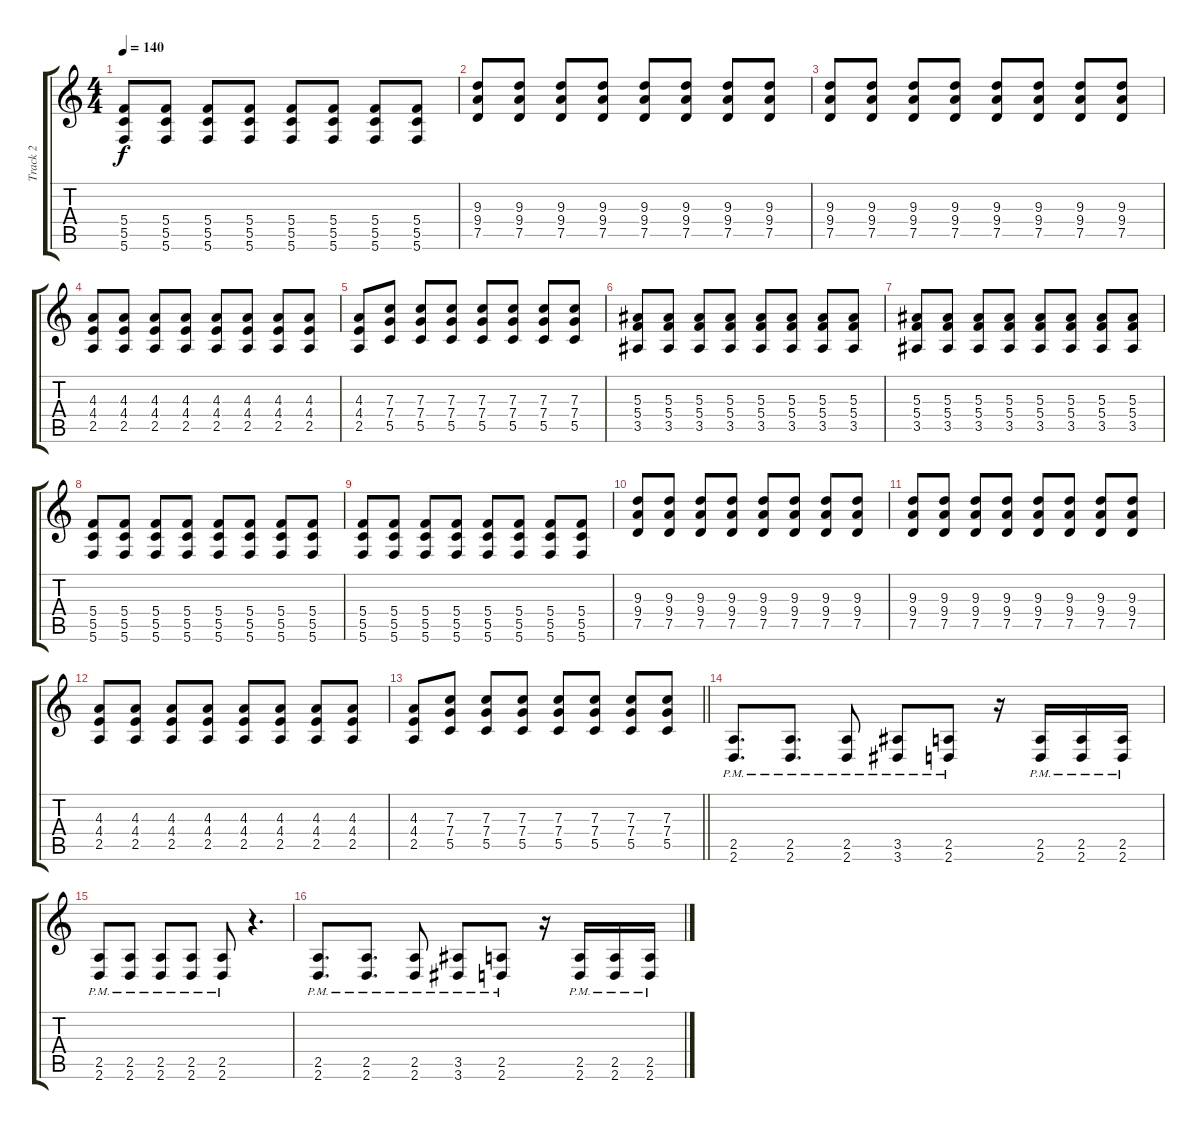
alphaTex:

\track ("Track 2" "Track 2") {instrument distortionguitar}
\staff {score tabs}
\tuning (D4 A3 F3 C3 G2 C2) {hide}
\ts (4 4)
\tempo 140
\clef g2
\ks c
(5.4 5.5 5.6).8{dy f} (5.4 5.5 5.6).8 (5.4 5.5 5.6).8 (5.4 5.5 5.6).8 (5.4 5.5 5.6).8 (5.4 5.5 5.6).8 (5.4 5.5 5.6).8 (5.4 5.5 5.6).8 |
(9.3 9.4 7.5).8 (9.3 9.4 7.5).8 (9.3 9.4 7.5).8 (9.3 9.4 7.5).8 (9.3 9.4 7.5).8 (9.3 9.4 7.5).8 (9.3 9.4 7.5).8 (9.3 9.4 7.5).8 |
(9.3 9.4 7.5).8 (9.3 9.4 7.5).8 (9.3 9.4 7.5).8 (9.3 9.4 7.5).8 (9.3 9.4 7.5).8 (9.3 9.4 7.5).8 (9.3 9.4 7.5).8 (9.3 9.4 7.5).8 |
(4.3 4.4 2.5).8 (4.3 4.4 2.5).8 (4.3 4.4 2.5).8 (4.3 4.4 2.5).8 (4.3 4.4 2.5).8 (4.3 4.4 2.5).8 (4.3 4.4 2.5).8 (4.3 4.4 2.5).8 |
(4.3 4.4 2.5).8 (7.3 7.4 5.5).8 (7.3 7.4 5.5).8 (7.3 7.4 5.5).8 (7.3 7.4 5.5).8 (7.3 7.4 5.5).8 (7.3 7.4 5.5).8 (7.3 7.4 5.5).8 |
(5.3 5.4 3.5).8 (5.3 5.4 3.5).8 (5.3 5.4 3.5).8 (5.3 5.4 3.5).8 (5.3 5.4 3.5).8 (5.3 5.4 3.5).8 (5.3 5.4 3.5).8 (5.3 5.4 3.5).8 |
(5.3 5.4 3.5).8 (5.3 5.4 3.5).8 (5.3 5.4 3.5).8 (5.3 5.4 3.5).8 (5.3 5.4 3.5).8 (5.3 5.4 3.5).8 (5.3 5.4 3.5).8 (5.3 5.4 3.5).8 |
(5.4 5.5 5.6).8 (5.4 5.5 5.6).8 (5.4 5.5 5.6).8 (5.4 5.5 5.6).8 (5.4 5.5 5.6).8 (5.4 5.5 5.6).8 (5.4 5.5 5.6).8 (5.4 5.5 5.6).8 |
(5.4 5.5 5.6).8 (5.4 5.5 5.6).8 (5.4 5.5 5.6).8 (5.4 5.5 5.6).8 (5.4 5.5 5.6).8 (5.4 5.5 5.6).8 (5.4 5.5 5.6).8 (5.4 5.5 5.6).8 |
(9.3 9.4 7.5).8 (9.3 9.4 7.5).8 (9.3 9.4 7.5).8 (9.3 9.4 7.5).8 (9.3 9.4 7.5).8 (9.3 9.4 7.5).8 (9.3 9.4 7.5).8 (9.3 9.4 7.5).8 |
(9.3 9.4 7.5).8 (9.3 9.4 7.5).8 (9.3 9.4 7.5).8 (9.3 9.4 7.5).8 (9.3 9.4 7.5).8 (9.3 9.4 7.5).8 (9.3 9.4 7.5).8 (9.3 9.4 7.5).8 |
(4.3 4.4 2.5).8 (4.3 4.4 2.5).8 (4.3 4.4 2.5).8 (4.3 4.4 2.5).8 (4.3 4.4 2.5).8 (4.3 4.4 2.5).8 (4.3 4.4 2.5).8 (4.3 4.4 2.5).8 |
\barLineRight lightlight
(4.3 4.4 2.5).8 (7.3 7.4 5.5).8 (7.3 7.4 5.5).8 (7.3 7.4 5.5).8 (7.3 7.4 5.5).8 (7.3 7.4 5.5).8 (7.3 7.4 5.5).8 (7.3 7.4 5.5).8 |
(2.5{pm} 2.6{pm}).8{d} (2.5{pm} 2.6{pm}).8{d} (2.5{pm} 2.6{pm}).8 (3.5{pm} 3.6{pm}).8 (2.5{pm} 2.6{pm}).8 r.16 (2.5{pm} 2.6{pm}).16 (2.5{pm} 2.6{pm}).16 (2.5{pm} 2.6{pm}).16 |
(2.5{pm} 2.6{pm}).8 (2.5{pm} 2.6{pm}).8 (2.5{pm} 2.6{pm}).8 (2.5{pm} 2.6{pm}).8 (2.5{pm} 2.6{pm}).8 r.4{d} |
(2.5{pm} 2.6{pm}).8{d} (2.5{pm} 2.6{pm}).8{d} (2.5{pm} 2.6{pm}).8 (3.5{pm} 3.6{pm}).8 (2.5{pm} 2.6{pm}).8 r.16 (2.5{pm} 2.6{pm}).16 (2.5{pm} 2.6{pm}).16 (2.5{pm} 2.6{pm}).16
